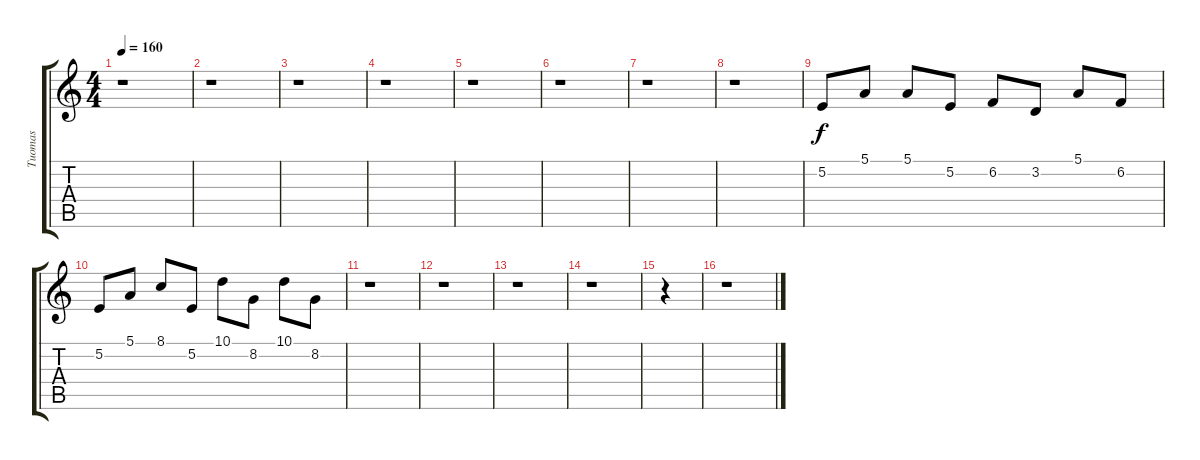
\track ("Tuomas" "Tuomas") {instrument pad1newage}
\staff {score tabs}
\tuning (E4 B3 G3 D3 A2 E2) {hide}
\ts (4 4)
\tempo 160
\clef g2
\ks c
r.1{dy f} |
r.1 |
r.1 |
r.1 |
r.1 |
r.1 |
r.1 |
r.1 |
5.2.8 5.1.8 5.1.8 5.2.8 6.2.8 3.2.8 5.1.8 6.2.8 |
5.2.8 5.1.8 8.1.8 5.2.8 10.1.8 8.2.8 10.1.8 8.2.8 |
r.1 |
r.1 |
r.1 |
r.1 |
r.4 |
r.1
